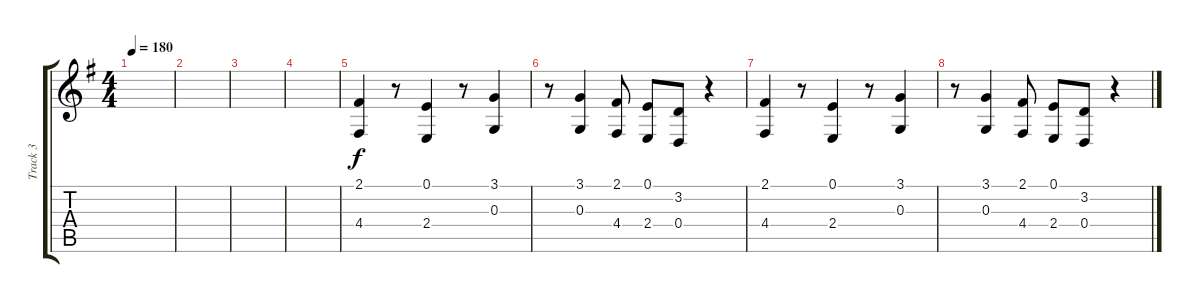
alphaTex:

\track ("Track 3" "Track 3") {instrument fx5brightness}
\staff {score tabs}
\tuning (E4 B3 G3 D3 A2 E2) {hide}
\ts (4 4)
\tempo 180
\clef g2
\ks g
|
|
|
|
(2.1 4.4).4 r.8 (0.1 2.4).4 r.8 (3.1 0.3).4 |
r.8 (3.1 0.3).4 (2.1 4.4).8 (0.1 2.4).8 (3.2 0.4).8 r.4 |
(2.1 4.4).4 r.8 (0.1 2.4).4 r.8 (3.1 0.3).4 |
r.8 (3.1 0.3).4 (2.1 4.4).8 (0.1 2.4).8 (3.2 0.4).8 r.4
